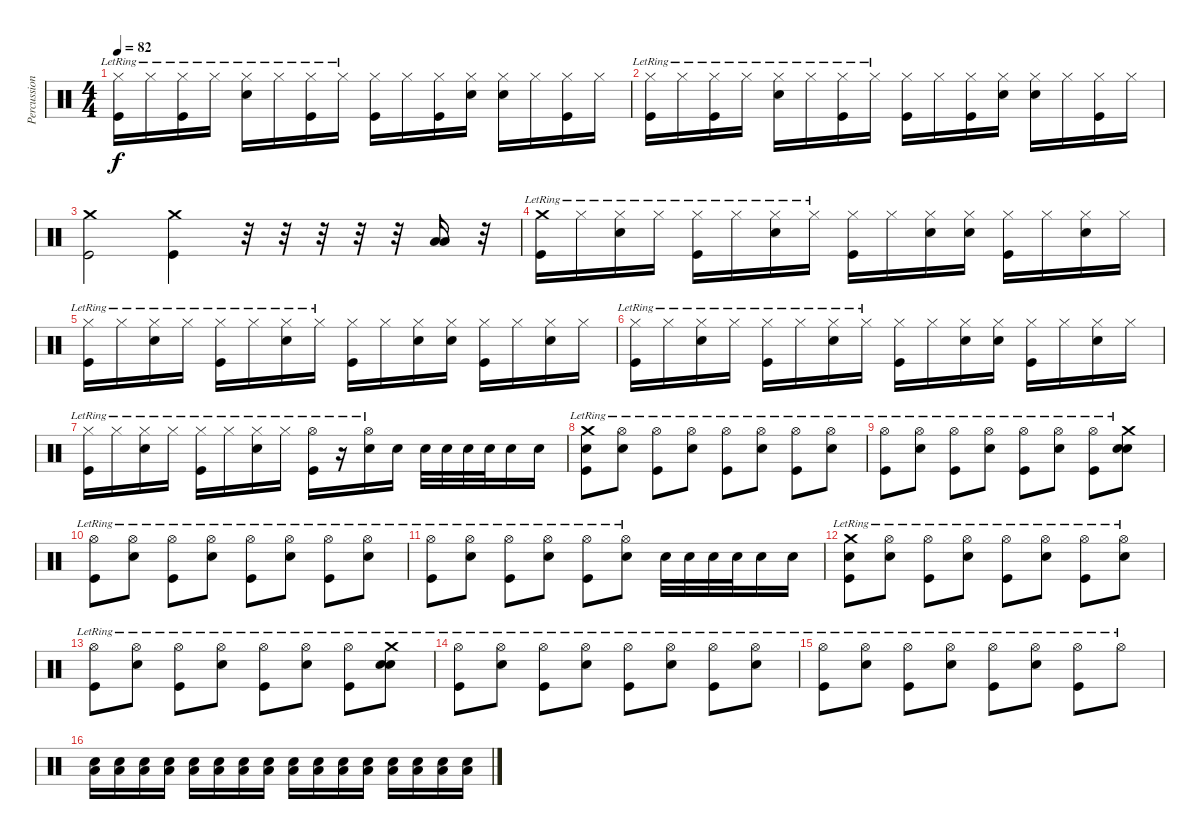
\track ("Percussion" "Percussion") {instrument percussion}
\staff {score}
\articulation defaults
\ts (4 4)
\tempo 82
\clef neutral
\ks c
("Hi-Hat (closed)"{lr} "Kick (hit)").16{dy f} "Hi-Hat (closed)"{lr}.16 ("Hi-Hat (closed)"{lr} "Kick (hit)").16 "Hi-Hat (closed)"{lr}.16 ("Hi-Hat (closed)"{lr} "Snare (hit) 2").16 "Hi-Hat (closed)"{lr}.16 ("Hi-Hat (closed)"{lr} "Kick (hit)").16 "Hi-Hat (closed)"{lr}.16 ("Hi-Hat (closed)" "Kick (hit)").16 "Hi-Hat (closed)".16 ("Hi-Hat (closed)" "Kick (hit)").16 ("Hi-Hat (closed)" "Snare (hit)").16 ("Hi-Hat (closed)" "Snare (hit) 2").16 "Hi-Hat (closed)".16 ("Hi-Hat (closed)" "Kick (hit)").16 "Hi-Hat (closed)".16 |
("Hi-Hat (closed)"{lr} "Kick (hit)").16 "Hi-Hat (closed)"{lr}.16 ("Hi-Hat (closed)"{lr} "Kick (hit)").16 "Hi-Hat (closed)"{lr}.16 ("Hi-Hat (closed)"{lr} "Snare (hit) 2").16 "Hi-Hat (closed)"{lr}.16 ("Hi-Hat (closed)"{lr} "Kick (hit)").16 "Hi-Hat (closed)"{lr}.16 ("Hi-Hat (closed)" "Kick (hit)").16 "Hi-Hat (closed)".16 ("Hi-Hat (closed)" "Kick (hit)").16 ("Hi-Hat (closed)" "Snare (hit)").16 ("Hi-Hat (closed)" "Snare (hit) 2").16 "Hi-Hat (closed)".16 ("Hi-Hat (closed)" "Kick (hit)").16 "Hi-Hat (closed)".16 |
("Crash medium (hit)" "Kick (hit)").2 ("Crash medium (hit)" "Kick (hit)").4 r.32 r.32 r.32 r.32 r.32 ("Low Tom (hit)" "Low Floor Tom (hit)").16 r.32 |
("Crash medium (hit)"{lr} "Kick (hit)").16 "Hi-Hat (closed)"{lr}.16 ("Hi-Hat (closed)"{lr} "Snare (hit) 2").16 "Hi-Hat (closed)"{lr}.16 ("Hi-Hat (closed)"{lr} "Kick (hit)").16 "Hi-Hat (closed)"{lr}.16 ("Hi-Hat (closed)"{lr} "Snare (hit) 2").16 "Hi-Hat (closed)"{lr}.16 ("Hi-Hat (closed)" "Kick (hit)").16 "Hi-Hat (closed)".16 ("Hi-Hat (closed)" "Snare (hit) 2").16 ("Hi-Hat (closed)" "Snare (hit)").16 ("Hi-Hat (closed)" "Kick (hit)").16 "Hi-Hat (closed)".16 ("Hi-Hat (closed)" "Snare (hit) 2").16 "Hi-Hat (closed)".16 |
("Hi-Hat (closed)"{lr} "Kick (hit)").16 "Hi-Hat (closed)"{lr}.16 ("Hi-Hat (closed)"{lr} "Snare (hit) 2").16 "Hi-Hat (closed)"{lr}.16 ("Hi-Hat (closed)"{lr} "Kick (hit)").16 "Hi-Hat (closed)"{lr}.16 ("Hi-Hat (closed)"{lr} "Snare (hit) 2").16 "Hi-Hat (closed)"{lr}.16 ("Hi-Hat (closed)" "Kick (hit)").16 "Hi-Hat (closed)".16 ("Hi-Hat (closed)" "Snare (hit) 2").16 ("Hi-Hat (closed)" "Snare (hit)").16 ("Hi-Hat (closed)" "Kick (hit)").16 "Hi-Hat (closed)".16 ("Hi-Hat (closed)" "Snare (hit) 2").16 "Hi-Hat (closed)".16 |
("Hi-Hat (closed)"{lr} "Kick (hit)").16 "Hi-Hat (closed)"{lr}.16 ("Hi-Hat (closed)"{lr} "Snare (hit) 2").16 "Hi-Hat (closed)"{lr}.16 ("Hi-Hat (closed)"{lr} "Kick (hit)").16 "Hi-Hat (closed)"{lr}.16 ("Hi-Hat (closed)"{lr} "Snare (hit) 2").16 "Hi-Hat (closed)"{lr}.16 ("Hi-Hat (closed)" "Kick (hit)").16 "Hi-Hat (closed)".16 ("Hi-Hat (closed)" "Snare (hit) 2").16 ("Hi-Hat (closed)" "Snare (hit)").16 ("Hi-Hat (closed)" "Kick (hit)").16 "Hi-Hat (closed)".16 ("Hi-Hat (closed)" "Snare (hit) 2").16 "Hi-Hat (closed)".16 |
("Hi-Hat (closed)"{lr} "Kick (hit)").16 "Hi-Hat (closed)"{lr}.16 ("Hi-Hat (closed)"{lr} "Snare (hit) 2").16 "Hi-Hat (closed)"{lr}.16 ("Hi-Hat (closed)"{lr} "Kick (hit)").16 "Hi-Hat (closed)"{lr}.16 ("Hi-Hat (closed)"{lr} "Snare (hit) 2").16 "Hi-Hat (closed)"{lr}.16 ("Hi-Hat (open)"{lr} "Kick (hit)").16 r.16 ("Hi-Hat (open)"{lr} "Snare (hit) 2").16 "Snare (hit)".16 "Snare (hit) 2".32 "Snare (hit) 2".32 "Snare (hit) 2".32 "Snare (hit) 2".32 "Snare (hit) 2".16 "Snare (hit) 2".16 |
("Crash medium (hit)"{lr} "Kick (hit)" "Snare (hit)").8 ("Hi-Hat (open)"{lr} "Snare (hit) 2").8 ("Hi-Hat (open)"{lr} "Kick (hit)").8 ("Hi-Hat (open)"{lr} "Snare (hit) 2").8 ("Hi-Hat (open)"{lr} "Kick (hit)").8 ("Hi-Hat (open)"{lr} "Snare (hit) 2").8 ("Hi-Hat (open)"{lr} "Kick (hit)").8 ("Hi-Hat (open)"{lr} "Snare (hit) 2").8 |
("Hi-Hat (open)"{lr} "Kick (hit)").8 ("Hi-Hat (open)"{lr} "Snare (hit) 2").8 ("Hi-Hat (open)"{lr} "Kick (hit)").8 ("Hi-Hat (open)"{lr} "Snare (hit) 2").8 ("Hi-Hat (open)"{lr} "Kick (hit)").8 ("Hi-Hat (open)"{lr} "Snare (hit) 2").8 ("Hi-Hat (open)"{lr} "Kick (hit)").8 ("Crash medium (hit)"{lr} "Snare (hit)" "Snare (hit) 2").8 |
("Hi-Hat (open)"{lr} "Kick (hit)").8 ("Hi-Hat (open)"{lr} "Snare (hit) 2").8 ("Hi-Hat (open)"{lr} "Kick (hit)").8 ("Hi-Hat (open)"{lr} "Snare (hit) 2").8 ("Hi-Hat (open)"{lr} "Kick (hit)").8 ("Hi-Hat (open)"{lr} "Snare (hit) 2").8 ("Hi-Hat (open)"{lr} "Kick (hit)").8 ("Hi-Hat (open)"{lr} "Snare (hit) 2").8 |
("Hi-Hat (open)"{lr} "Kick (hit)").8 ("Hi-Hat (open)"{lr} "Snare (hit) 2").8 ("Hi-Hat (open)"{lr} "Kick (hit)").8 ("Hi-Hat (open)"{lr} "Snare (hit) 2").8 ("Hi-Hat (open)"{lr} "Kick (hit)").8 ("Hi-Hat (open)"{lr} "Snare (hit) 2").8 "Snare (hit) 2".32 "Snare (hit) 2".32 "Snare (hit) 2".32 "Snare (hit) 2".32 "Snare (hit) 2".16 "Snare (hit) 2".16 |
("Crash medium (hit)"{lr} "Kick (hit)" "Snare (hit)").8 ("Hi-Hat (open)"{lr} "Snare (hit) 2").8 ("Hi-Hat (open)"{lr} "Kick (hit)").8 ("Hi-Hat (open)"{lr} "Snare (hit) 2").8 ("Hi-Hat (open)"{lr} "Kick (hit)").8 ("Hi-Hat (open)"{lr} "Snare (hit) 2").8 ("Hi-Hat (open)"{lr} "Kick (hit)").8 ("Hi-Hat (open)"{lr} "Snare (hit) 2").8 |
("Hi-Hat (open)"{lr} "Kick (hit)").8 ("Hi-Hat (open)"{lr} "Snare (hit) 2").8 ("Hi-Hat (open)"{lr} "Kick (hit)").8 ("Hi-Hat (open)"{lr} "Snare (hit) 2").8 ("Hi-Hat (open)"{lr} "Kick (hit)").8 ("Hi-Hat (open)"{lr} "Snare (hit) 2").8 ("Hi-Hat (open)"{lr} "Kick (hit)").8 ("Crash medium (hit)"{lr} "Snare (hit)" "Snare (hit) 2").8 |
("Hi-Hat (open)"{lr} "Kick (hit)").8 ("Hi-Hat (open)"{lr} "Snare (hit) 2").8 ("Hi-Hat (open)"{lr} "Kick (hit)").8 ("Hi-Hat (open)"{lr} "Snare (hit) 2").8 ("Hi-Hat (open)"{lr} "Kick (hit)").8 ("Hi-Hat (open)"{lr} "Snare (hit) 2").8 ("Hi-Hat (open)"{lr} "Kick (hit)").8 ("Hi-Hat (open)"{lr} "Snare (hit) 2").8 |
("Hi-Hat (open)"{lr} "Kick (hit)").8 ("Hi-Hat (open)"{lr} "Snare (hit) 2").8 ("Hi-Hat (open)"{lr} "Kick (hit)").8 ("Hi-Hat (open)"{lr} "Snare (hit) 2").8 ("Hi-Hat (open)"{lr} "Kick (hit)").8 ("Hi-Hat (open)"{lr} "Snare (hit) 2").8 ("Hi-Hat (open)"{lr} "Kick (hit)").8 "Hi-Hat (open)"{lr}.8 |
("Low Floor Tom (hit)" "Snare (hit) 2").16 ("Low Floor Tom (hit)" "Snare (hit) 2").16 ("Low Floor Tom (hit)" "Snare (hit) 2").16 ("Low Floor Tom (hit)" "Snare (hit) 2").16 ("Low Floor Tom (hit)" "Snare (hit) 2").16 ("Low Floor Tom (hit)" "Snare (hit) 2").16 ("Low Floor Tom (hit)" "Snare (hit) 2").16 ("Low Floor Tom (hit)" "Snare (hit) 2").16 ("Low Floor Tom (hit)" "Snare (hit) 2").16 ("Low Floor Tom (hit)" "Snare (hit) 2").16 ("Low Floor Tom (hit)" "Snare (hit) 2").16 ("Low Floor Tom (hit)" "Snare (hit) 2").16 ("Low Floor Tom (hit)" "Snare (hit) 2").16 ("Low Floor Tom (hit)" "Snare (hit) 2").16 ("Low Floor Tom (hit)" "Snare (hit) 2").16 ("Low Floor Tom (hit)" "Snare (hit) 2").16
